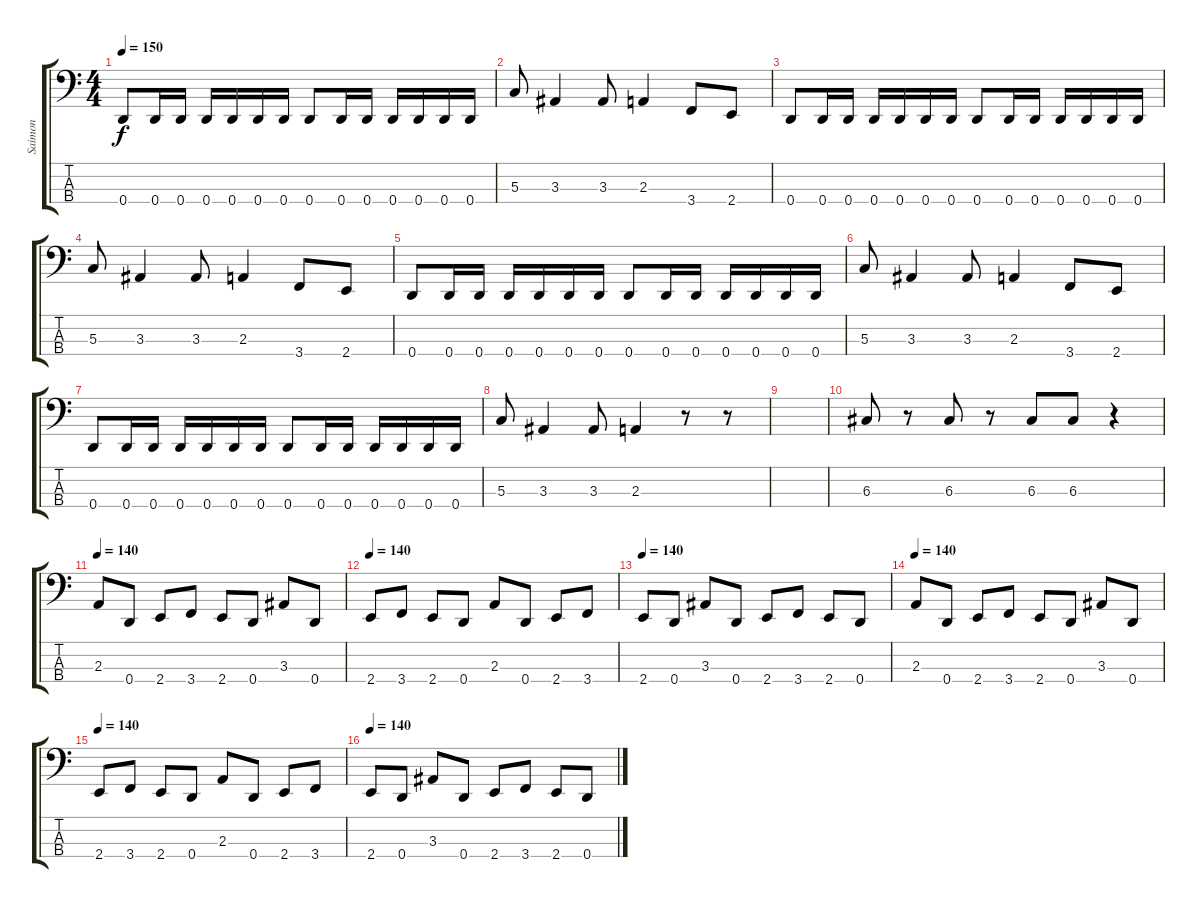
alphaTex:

\track ("Saimon" "Saimon") {instrument electricbassfinger}
\staff {score tabs}
\tuning (F2 C2 G1 D1) {hide}
\ts (4 4)
\tempo 150
\clef f4
\ks c
0.4.8{dy f} 0.4.16 0.4.16 0.4.16 0.4.16 0.4.16 0.4.16 0.4.8 0.4.16 0.4.16 0.4.16 0.4.16 0.4.16 0.4.16 |
5.3.8 3.3.4 3.3.8 2.3.4 3.4.8 2.4.8 |
0.4.8 0.4.16 0.4.16 0.4.16 0.4.16 0.4.16 0.4.16 0.4.8 0.4.16 0.4.16 0.4.16 0.4.16 0.4.16 0.4.16 |
5.3.8 3.3.4 3.3.8 2.3.4 3.4.8 2.4.8 |
0.4.8 0.4.16 0.4.16 0.4.16 0.4.16 0.4.16 0.4.16 0.4.8 0.4.16 0.4.16 0.4.16 0.4.16 0.4.16 0.4.16 |
5.3.8 3.3.4 3.3.8 2.3.4 3.4.8 2.4.8 |
0.4.8 0.4.16 0.4.16 0.4.16 0.4.16 0.4.16 0.4.16 0.4.8 0.4.16 0.4.16 0.4.16 0.4.16 0.4.16 0.4.16 |
5.3.8 3.3.4 3.3.8 2.3.4 r.8 r.8 |
|
6.3.8 r.8 6.3.8 r.8 6.3.8 6.3.8 r.4 |
\tempo 140
2.3.8 0.4.8 2.4.8 3.4.8 2.4.8 0.4.8 3.3.8 0.4.8 |
\tempo 140
2.4.8 3.4.8 2.4.8 0.4.8 2.3.8 0.4.8 2.4.8 3.4.8 |
\tempo 140
2.4.8 0.4.8 3.3.8 0.4.8 2.4.8 3.4.8 2.4.8 0.4.8 |
\tempo 140
2.3.8 0.4.8 2.4.8 3.4.8 2.4.8 0.4.8 3.3.8 0.4.8 |
\tempo 140
2.4.8 3.4.8 2.4.8 0.4.8 2.3.8 0.4.8 2.4.8 3.4.8 |
\tempo 140
2.4.8 0.4.8 3.3.8 0.4.8 2.4.8 3.4.8 2.4.8 0.4.8
